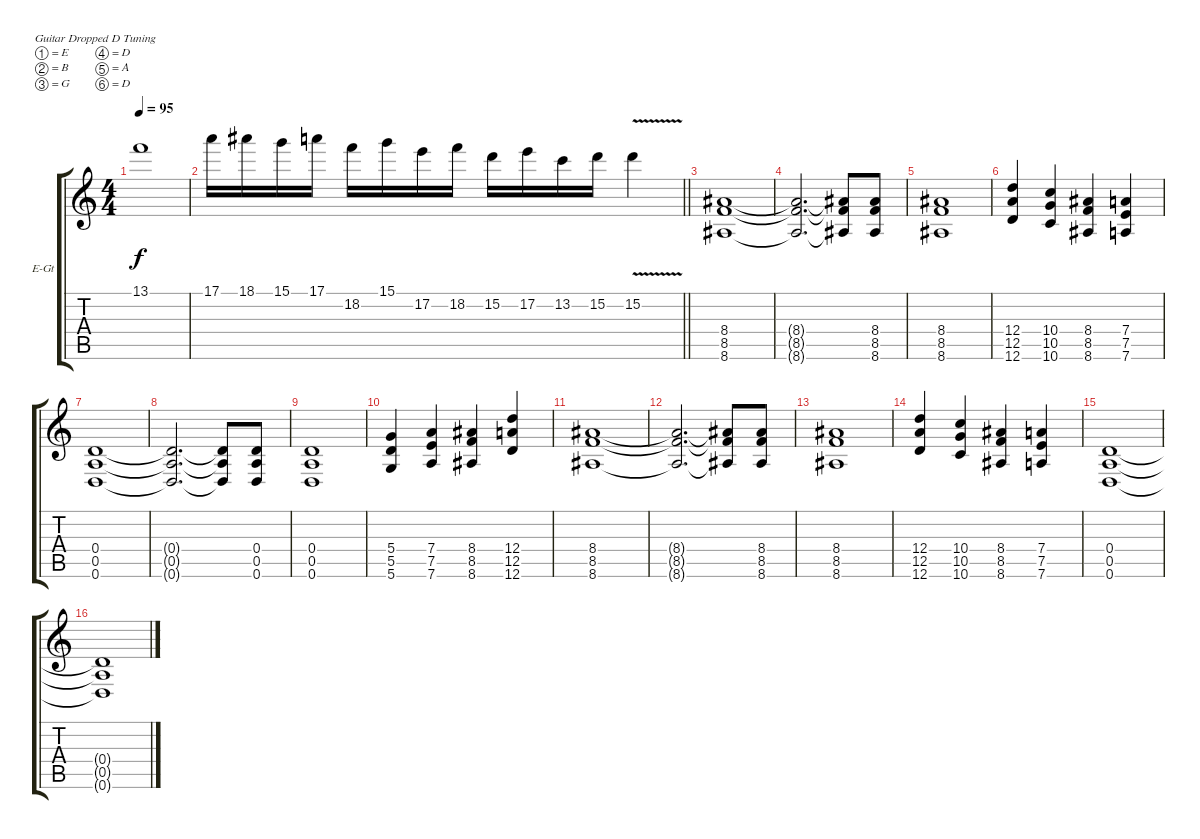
\bracketExtendMode groupsimilarinstruments
\firstSystemTrackNameOrientation horizontal
\otherSystemsTrackNameOrientation horizontal
\track ("Alex" "E-Gt") {instrument distortionguitar}
\staff {score tabs}
\tuning (E4 B3 G3 D3 A2 D2)
\ts (4 4)
\tempo 95
\clef g2
\ks c
13.1.1{dy f} |
\barLineRight lightlight
17.1.16 18.1.16 15.1.16 17.1.16 18.2.16 15.1.16 17.2.16 18.2.16 15.2.16 17.2.16 13.2.16 15.2.16 15.2{v}.4 |
(8.6 8.5 8.4).1 |
(8.4{t} 8.5{t} 8.6{t}).2{d} (8.5{t} 8.6{t} 8.4{t}).8 (8.4 8.5 8.6).8 |
(8.6 8.5 8.4).1 |
(12.6 12.5 12.4).4 (10.4 10.5 10.6).4 (8.6 8.4 8.5).4 (7.6 7.5 7.4).4 |
(0.6 0.5 0.4).1 |
(0.4{t} 0.5{t} 0.6{t}).2{d} (0.6{t} 0.5{t} 0.4{t}).8 (0.4 0.5 0.6).8 |
(0.6 0.5 0.4).1 |
(5.6 5.5 5.4).4 (7.5 7.6 7.4).4 (8.4 8.5 8.6).4 (12.6 12.5 12.4).4 |
(8.6 8.5 8.4).1 |
(8.4{t} 8.5{t} 8.6{t}).2{d} (8.4{t} 8.5{t} 8.6{t}).8 (8.6 8.5 8.4).8 |
(8.6 8.5 8.4).1 |
(12.6 12.5 12.4).4 (10.4 10.5 10.6).4 (8.6 8.4 8.5).4 (7.6 7.5 7.4).4 |
(0.6 0.5 0.4).1 |
(0.4{t} 0.5{t} 0.6{t}).1
